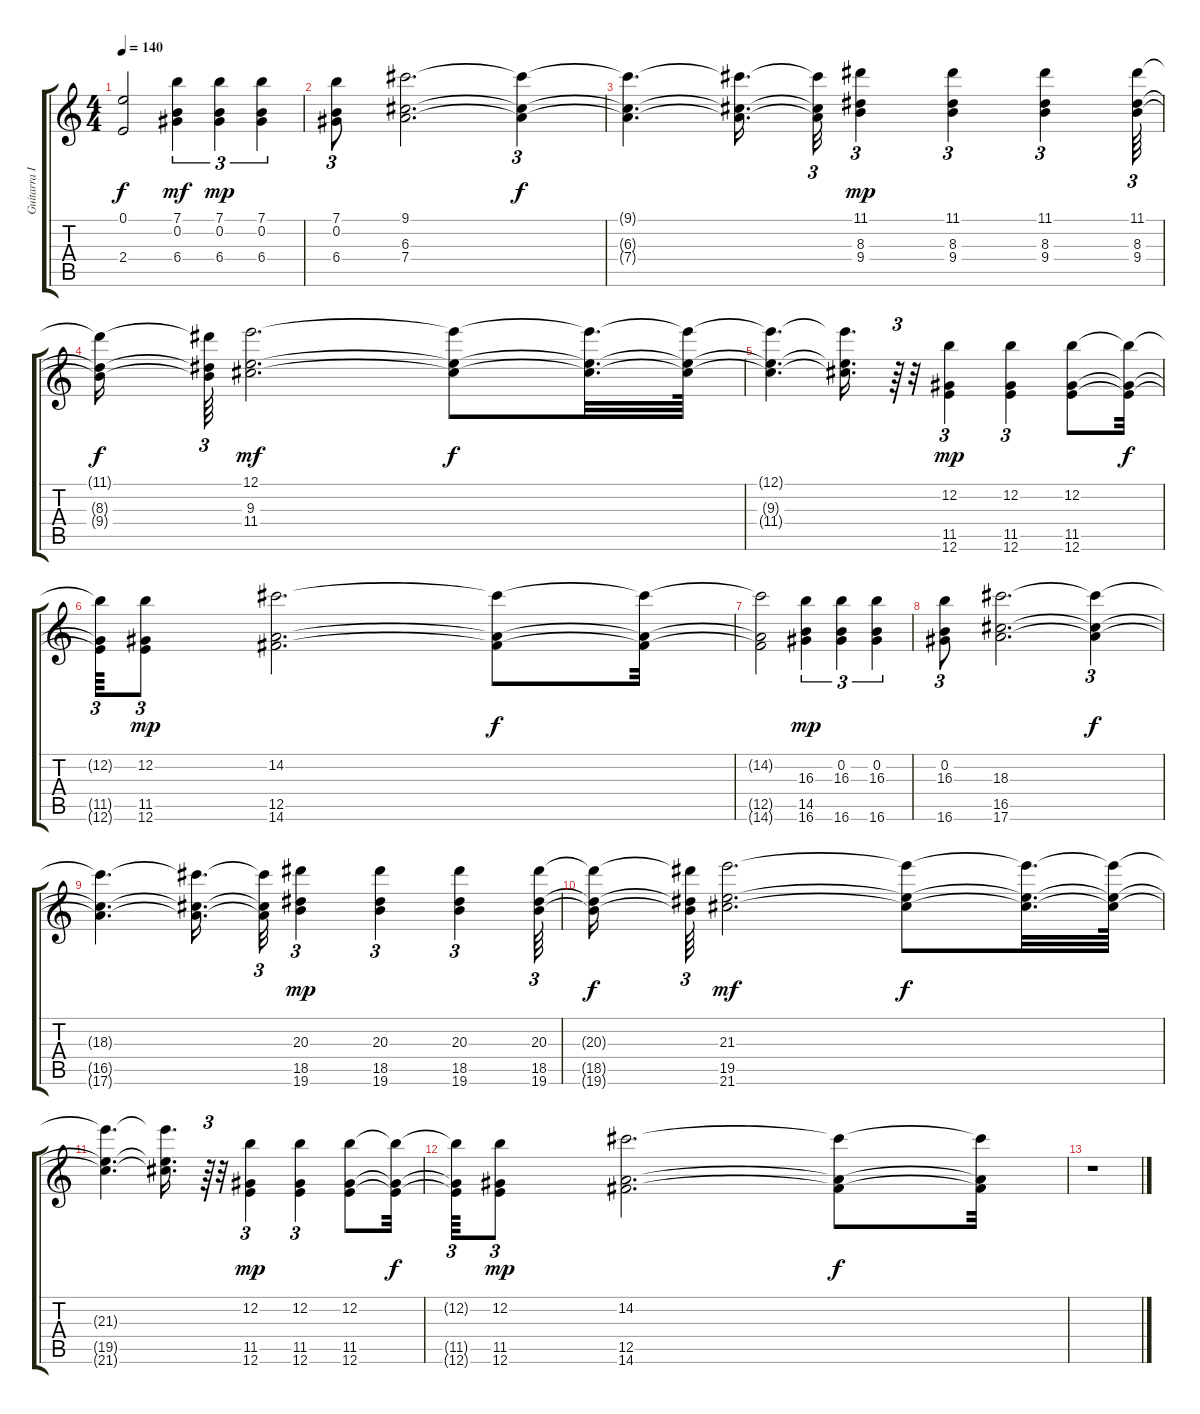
\track ("Guitarra III y IV" "Guitarra I") {instrument distortionguitar}
\staff {score tabs}
\tuning (E4 B3 G3 D3 A2 E2) {hide}
\ts (4 4)
\tempo 140
\clef g2
\ks c
(0.1{t} 2.4{t}).2{dy f} (7.1 0.2 6.4).4{tu (3 2) dy mf} (7.1 0.2 6.4).4{tu (3 2) dy mp} (7.1 0.2 6.4).4{tu (3 2)} |
(7.1 0.2 6.4).8{tu (3 2)} (9.1 6.3 7.4).2{d} (9.1{t} 6.3{t} 7.4{t}).4{tu (3 2) dy f} |
(9.1{t} 6.3{t} 7.4{t}).4{d} (9.1{t} 6.3{t} 7.4{t}).16{d} (9.1{t} 6.3{t} 7.4{t}).32{tu (3 2)} (11.1 8.3 9.4).4{tu (3 2) dy mp} (11.1 8.3 9.4).4{tu (3 2)} (11.1 8.3 9.4).4{tu (3 2)} (11.1 8.3 9.4).64{tu (3 2)} |
(11.1{t} 8.3{t} 9.4{t}).16{dy f} (11.1{t} 8.3{t} 9.4{t}).64{tu (3 2)} (12.1 9.3 11.4).2{d dy mf} (12.1{t} 9.3{t} 11.4{t}).8{dy f} (12.1{t} 9.3{t} 11.4{t}).32{d} (12.1{t} 9.3{t} 11.4{t}).64 |
(12.1{t} 9.3{t} 11.4{t}).4{d} (12.1{t} 9.3{t} 11.4{t}).16{d} r.64{tu (3 2)} r.32 (12.2 11.5 12.6).4{tu (3 2) dy mp} (12.2 11.5 12.6).4{tu (3 2)} (12.2 11.5 12.6).8 (12.2{t} 11.5{t} 12.6{t}).32{dy f} |
(12.2{t} 11.5{t} 12.6{t}).64{tu (3 2)} (12.2 11.5 12.6).8{tu (3 2) dy mp} (14.2 12.5 14.6).2{d} (14.2{t} 12.5{t} 14.6{t}).8{dy f} (14.2{t} 12.5{t} 14.6{t}).32 |
(14.2{t} 12.5{t} 14.6{t}).2 (16.3 14.5 16.6).4{tu (3 2) dy mp} (0.2 16.3 16.6).4{tu (3 2)} (0.2 16.3 16.6).4{tu (3 2)} |
(0.2 16.3 16.6).8{tu (3 2)} (18.3 16.5 17.6).2{d} (18.3{t} 16.5{t} 17.6{t}).4{tu (3 2) dy f} |
(18.3{t} 16.5{t} 17.6{t}).4{d} (18.3{t} 16.5{t} 17.6{t}).16{d} (18.3{t} 16.5{t} 17.6{t}).32{tu (3 2)} (20.3 18.5 19.6).4{tu (3 2) dy mp volume 14} (20.3 18.5 19.6).4{tu (3 2) volume 13} (20.3 18.5 19.6).4{tu (3 2) volume 12} (20.3 18.5 19.6).64{tu (3 2) volume 12} |
(20.3{t} 18.5{t} 19.6{t}).16{dy f} (20.3{t} 18.5{t} 19.6{t}).64{tu (3 2)} (21.3 19.5 21.6).2{d dy mf volume 12} (21.3{t} 19.5{t} 21.6{t}).8{dy f} (21.3{t} 19.5{t} 21.6{t}).32{d} (21.3{t} 19.5{t} 21.6{t}).64 |
(21.3{t} 19.5{t} 21.6{t}).4{d} (21.3{t} 19.5{t} 21.6{t}).16{d} r.64{tu (3 2)} r.32 (12.2 11.5 12.6).4{tu (3 2) dy mp volume 6} (12.2 11.5 12.6).4{tu (3 2) volume 5} (12.2 11.5 12.6).8{volume 5} (12.2{t} 11.5{t} 12.6{t}).32{dy f} |
(12.2{t} 11.5{t} 12.6{t}).64{tu (3 2)} (12.2 11.5 12.6).8{tu (3 2) dy mp volume 4} (14.2 12.5 14.6).2{d volume 4} (14.2{t} 12.5{t} 14.6{t}).8{dy f} (14.2{t} 12.5{t} 14.6{t}).32 |
r.1
